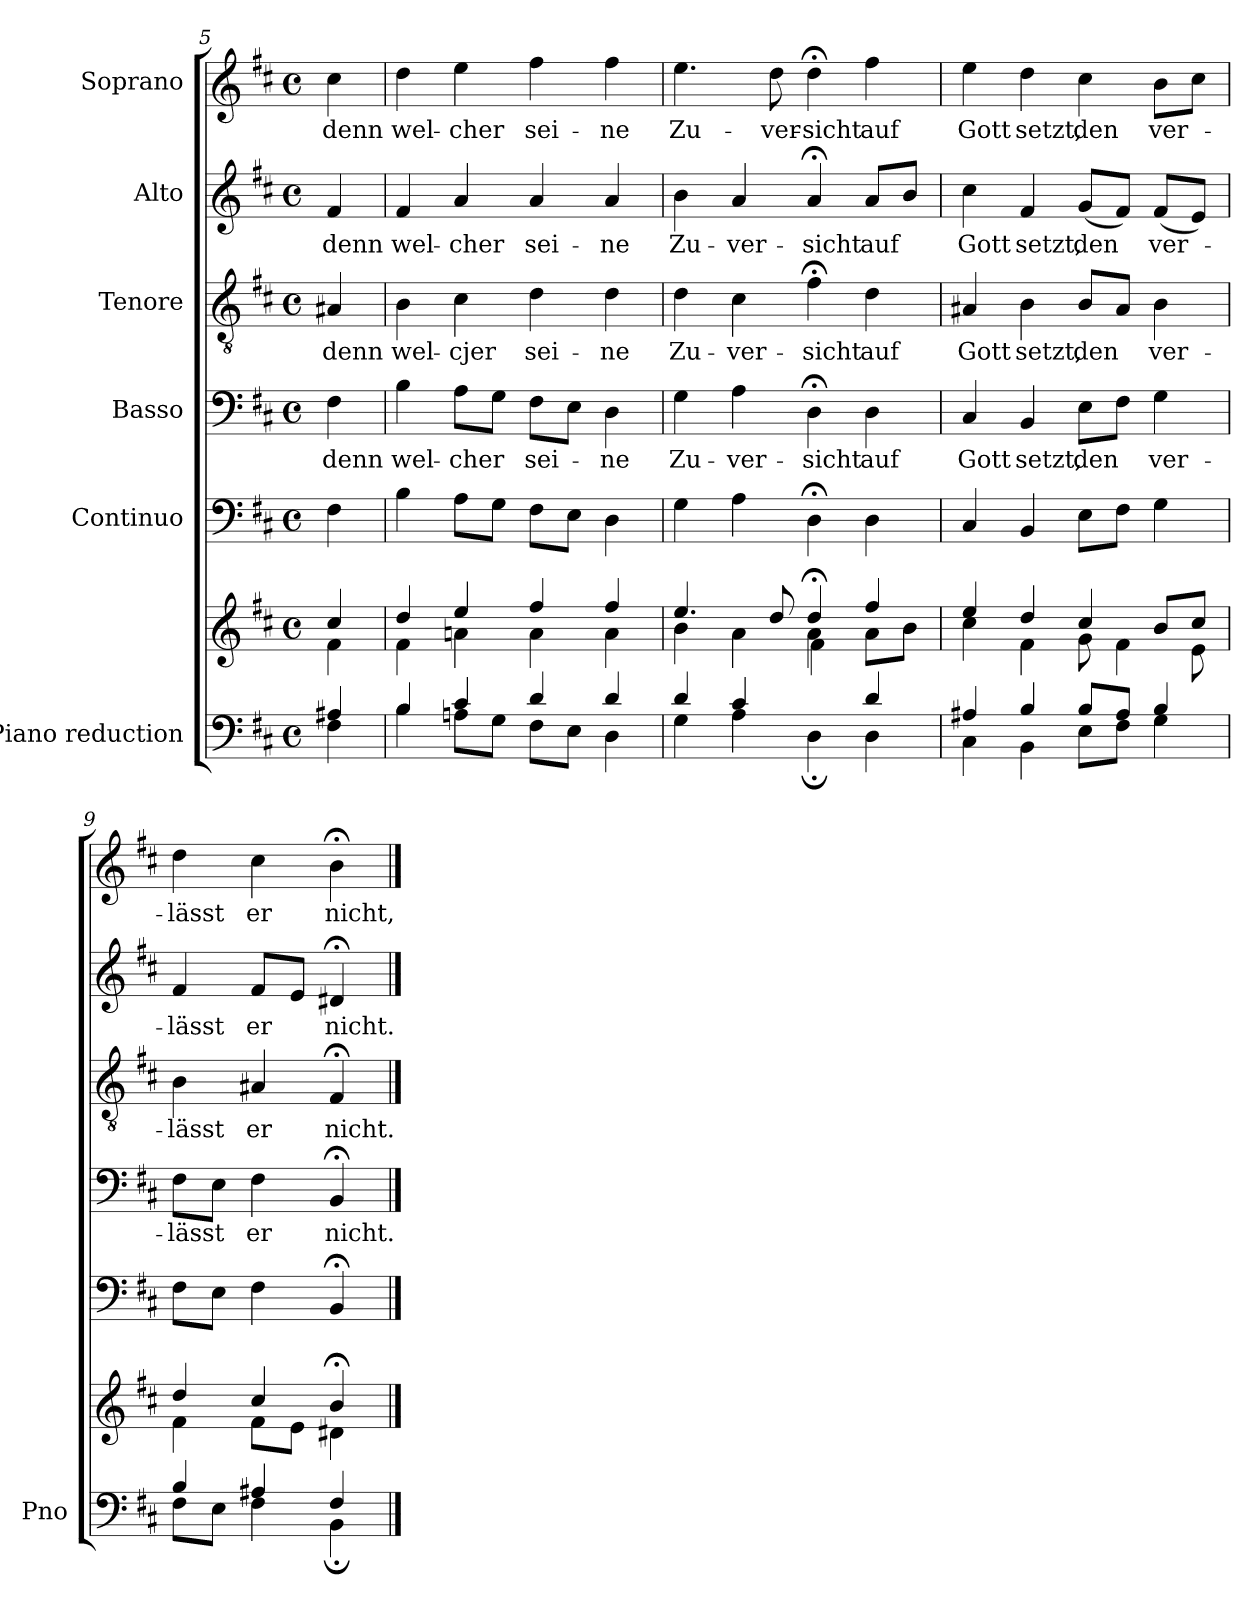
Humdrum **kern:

**kern	**kern	**kern	**kern	**text	**kern	**text	**kern	**text	**kern	**text
*part6	*part6	*part5	*part4	*part4	*part3	*part3	*part2	*part2	*part1	*part1
*staff7	*staff6	*staff5	*staff4	*staff4	*staff3	*staff3	*staff2	*staff2	*staff1	*staff1
*I"Piano reduction	*	*I"Continuo	*I"Basso	*	*I"Tenore	*	*I"Alto	*	*I"Soprano	*
*I'Pno	*	*	*	*	*	*	*	*	*	*
!!LO:LB:g=z
*clefF4	*clefG2	*clefF4	*clefF4	*	*clefGv2	*	*clefG2	*	*clefG2	*
*k[f#c#]	*k[f#c#]	*k[f#c#]	*k[f#c#]	*	*k[f#c#]	*	*k[f#c#]	*	*k[f#c#]	*
*M4/4	*M4/4	*M4/4	*M4/4	*	*M4/4	*	*M4/4	*	*M4/4	*
*met(c)	*met(c)	*met(c)	*met(c)	*	*met(c)	*	*met(c)	*	*met(c)	*
=5X1	=5X1	=5X1	=5X1	=5X1	=5X1	=5X1	=5X1	=5X1	=5X1	=5X1
*^	*^	*	*	*	*	*	*	*	*	*
!	!	!	!	!	!	!LO:LY:b	!	!LO:LY:b	!	!LO:LY:b	!	!LO:LY:b
4A#X/	4F#\	4cc#/	4f#\	4F#\	4F#\	denn	4A#X/	denn	4f#/	denn	4cc#\	denn
=6	=6	=6	=6	=6	=6	=6	=6	=6	=6	=6	=6	=6
!	!	!	!	!	!	!LO:LY:b	!	!LO:LY:b	!	!LO:LY:b	!	!LO:LY:b
4B/	4B\	4dd/	4f#\	4B\	4B\	wel-	4B\	wel-	4f#/	wel-	4dd\	wel-
!	!	!	!	!	!	!LO:LY:b	!	!LO:LY:b	!	!LO:LY:b	!	!LO:LY:b
4c#/	8An\L	4ee/	4an\	8A\L	8A\L	-cher	4c#\	-cjer	4a/	-cher	4ee\	-cher
.	8G\J	.	.	8G\J	8G\J	.	.	.	.	.	.	.
!	!	!	!	!	!	!LO:LY:b	!	!LO:LY:b	!	!LO:LY:b	!	!LO:LY:b
4d/	8F#\L	4ff#/	4a\	8F#\L	8F#\L	sei-	4d\	sei-	4a/	sei-	4ff#\	sei-
.	8E\J	.	.	8E\J	8E\J	.	.	.	.	.	.	.
!	!	!	!	!	!	!LO:LY:b	!	!LO:LY:b	!	!LO:LY:b	!	!LO:LY:b
4d/	4D\	4ff#/	4a\	4D\	4D\	-ne	4d\	-ne	4a/	-ne	4ff#\	-ne
=7	=7	=7	=7	=7	=7	=7	=7	=7	=7	=7	=7	=7
*	*	*	*^	*	*	*	*	*	*	*	*	*
!	!	!	!	!	!	!	!LO:LY:b	!	!LO:LY:b	!	!LO:LY:b	!	!LO:LY:b
4d/	4G\	4.ee/	4b\	2ryy	4G\	4G\	Zu-	4d\	Zu-	4b\	Zu-	4.ee\	Zu-
!	!	!	!	!	!	!	!LO:LY:b	!	!LO:LY:b	!	!LO:LY:b	!	!
4c#/	4A\	.	4a\	.	4A\	4A\	-ver-	4c#\	-ver-	4a/	-ver-	.	.
!	!	!	!	!	!	!	!	!	!	!	!	!	!LO:LY:b
.	.	8dd/	.	.	.	.	.	.	.	.	.	8dd\	-ver-
!	!	!	!	!	!	!	!LO:LY:b	!	!LO:LY:b	!	!LO:LY:b	!	!LO:LY:b
4ryy	4D;\	4dd;</	4a\	4f#\	4D;<\	4D;<\	-sicht	4f#;<\	-sicht	4a;</	-sicht	4dd;<\	-sicht
!	!	!	!	!	!	!	!LO:LY:b	!	!LO:LY:b	!	!LO:LY:b	!	!LO:LY:b
4d/	4D\	4ff#/	8a\L	4ryy	4D\	4D\	auf	4d\	auf	8a/L	auf	4ff#\	auf
.	.	.	8b\J	.	.	.	.	.	.	8b/J	.	.	.
*	*	*	*v	*v	*	*	*	*	*	*	*	*	*
=8	=8	=8	=8	=8	=8	=8	=8	=8	=8	=8	=8	=8
!	!	!	!	!	!	!LO:LY:b	!	!LO:LY:b	!	!LO:LY:b	!	!LO:LY:b
4A#X/	4C#\	4ee/	4cc#\	4C#/	4C#/	Gott	4A#X/	Gott	4cc#\	Gott	4ee\	Gott
!	!	!	!	!	!	!LO:LY:b	!	!LO:LY:b	!	!LO:LY:b	!	!LO:LY:b
4B/	4BB\	4dd/	4f#\	4BB/	4BB/	setzt,	4B\	setzt,	4f#/	setzt,	4dd\	setzt,
!	!	!	!	!	!	!LO:LY:b	!	!LO:LY:b	!	!LO:LY:b	!	!LO:LY:b
8B/L	8E\L	4cc#/	8g\	8E\L	8E\L	den	8B/L	den	(<8g/L	den	4cc#\	den
8A#/J	8F#\J	.	4f#\	8F#\J	8F#\J	.	8A#/J	.	8f#/J)	.	.	.
!	!	!	!	!	!	!LO:LY:b	!	!LO:LY:b	!	!LO:LY:b	!	!LO:LY:b
4B/	4G\	8b/L	.	4G\	4G\	ver-	4B\	ver-	(<8f#/L	ver-	8b\L	ver-
.	.	8cc#/J	8e\	.	.	.	.	.	8e/J)	.	8cc#\J	.
=9	=9	=9	=9	=9	=9	=9	=9	=9	=9	=9	=9	=9
!	!	!	!	!	!	!LO:LY:b	!	!LO:LY:b	!	!LO:LY:b	!	!LO:LY:b
4B/	8F#\L	4dd/	4f#\	8F#\L	8F#\L	-lässt	4B\	-lässt	4f#/	-lässt	4dd\	-lässt
.	8E\J	.	.	8E\J	8E\J	.	.	.	.	.	.	.
!	!	!	!	!	!	!LO:LY:b	!	!LO:LY:b	!	!LO:LY:b	!	!LO:LY:b
4A#X/	4F#\	4cc#/	8f#\L	4F#\	4F#\	er	4A#X/	er	8f#/L	er	4cc#\	er
.	.	.	8e\J	.	.	.	.	.	8e/J	.	.	.
!	!	!	!	!	!	!LO:LY:b	!	!LO:LY:b	!	!LO:LY:b	!	!LO:LY:b
4F#/	4BB;\	4b;</	4d#X\	4BB;</	4BB;</	nicht.	4F#;</	nicht.	4d#X;</	nicht.	4b;<\	nicht,
*v	*v	*	*	*	*	*	*	*	*	*	*	*
*	*v	*v	*	*	*	*	*	*	*	*	*
==	==	==	==	==	==	==	==	==	==	==
*-	*-	*-	*-	*-	*-	*-	*-	*-	*-	*-
